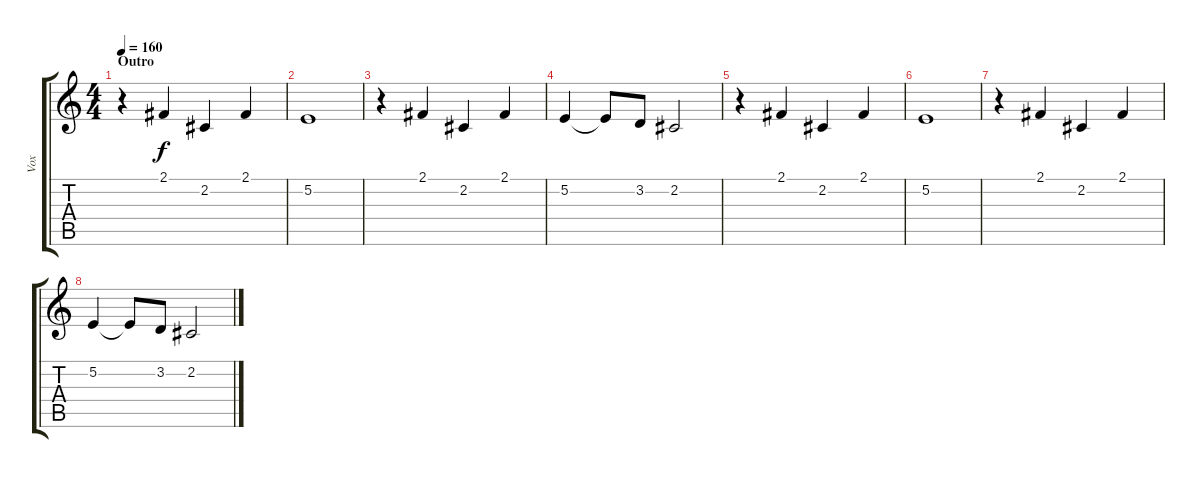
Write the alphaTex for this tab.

\track ("Vox" "Vox") {instrument altosax}
\staff {score tabs}
\tuning (E4 B3 G3 D3 A2 D2) {hide}
\ts (4 4)
\section ("" "Outro")
\tempo 160
\clef g2
\ks c
r.4{dy f} 2.1.4 2.2.4 2.1.4 |
5.2.1 |
r.4 2.1.4 2.2.4 2.1.4 |
5.2.4 5.2{t}.8 3.2.8 2.2.2 |
r.4 2.1.4 2.2.4 2.1.4 |
5.2.1 |
r.4 2.1.4 2.2.4 2.1.4 |
5.2.4 5.2{t}.8 3.2.8 2.2.2
